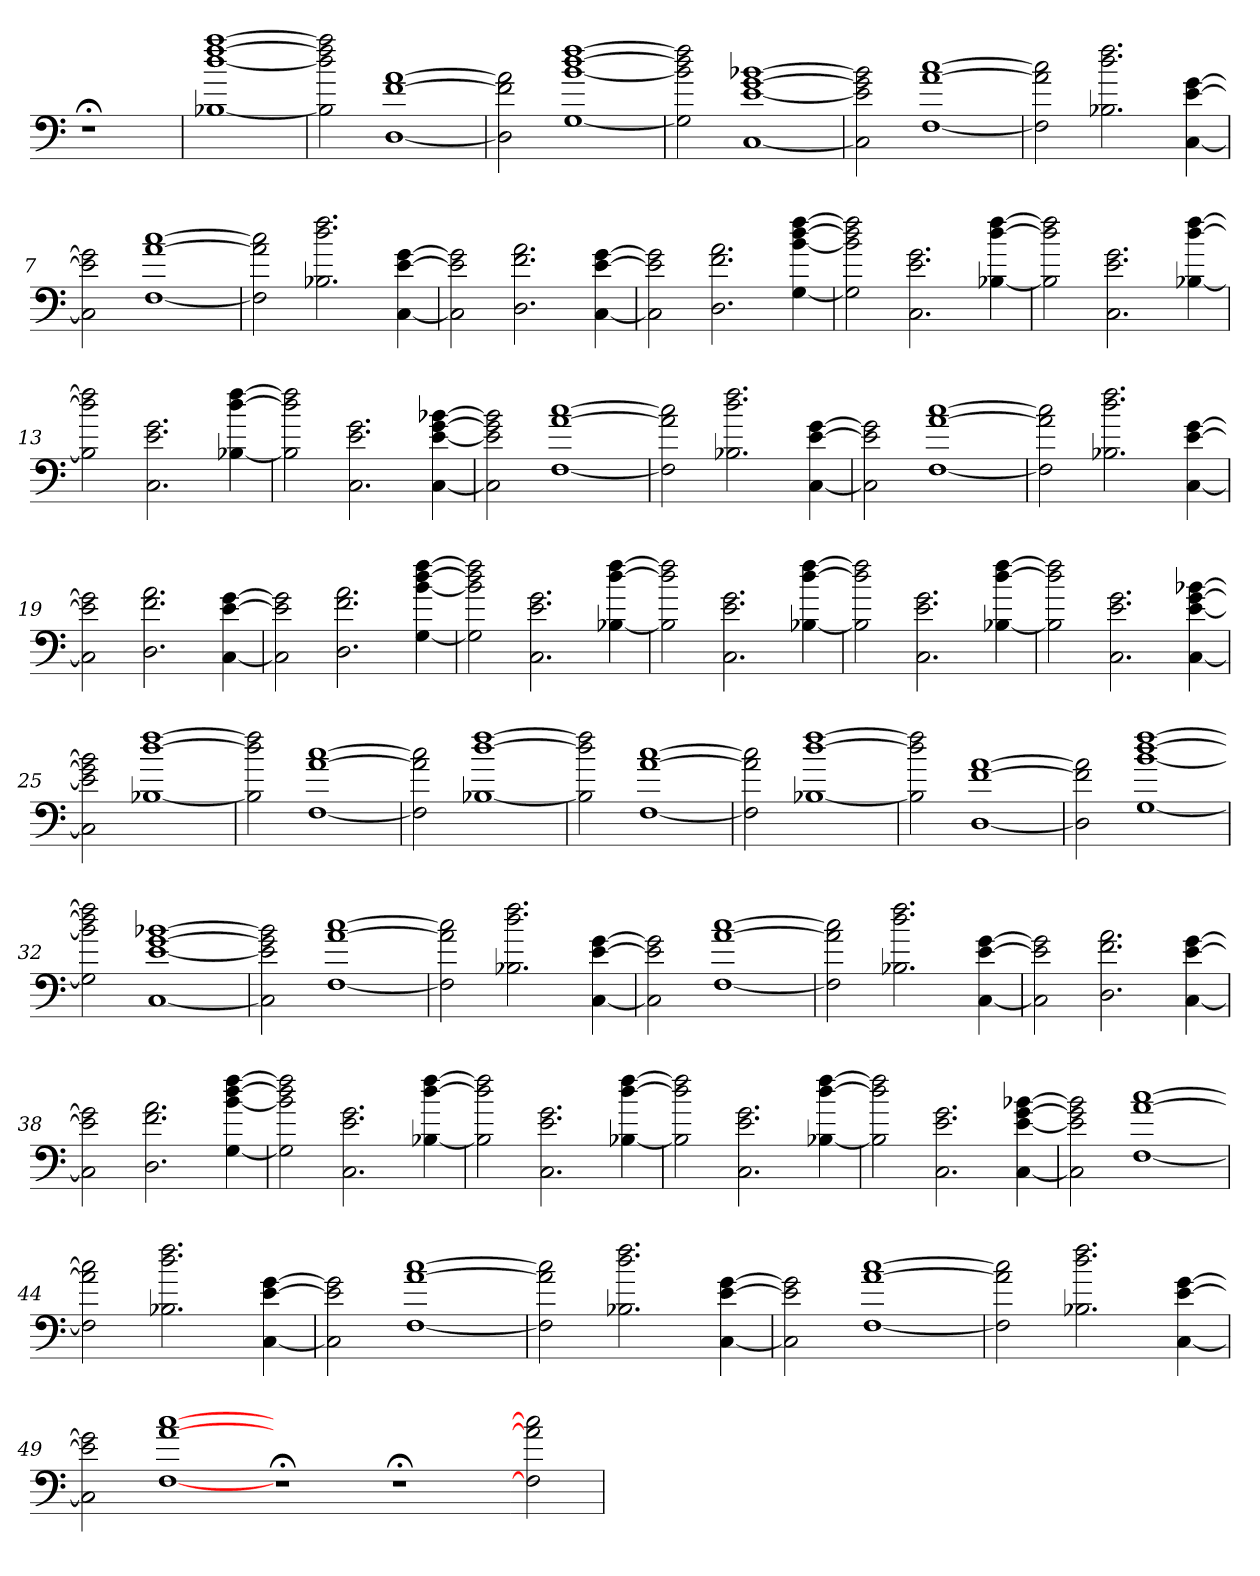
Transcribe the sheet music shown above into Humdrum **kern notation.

**kern
*part1
*staff1
=
1r;<
=1
[1B-X [1dd [1ff [1aa
=2
2B-] 2dd] 2ff] 2aa]
[1D [1f [1a
=3
2D] 2f] 2a]
[1G [1b [1dd [1ff
=4
2G] 2b] 2dd] 2ff]
[1C [1e [1g [1b-X
=5
2C] 2e] 2g] 2b-]
[1F [1a [1cc
=6
2F] 2a] 2cc]
2.B-X 2.dd 2.ff
[4C [4e [4g
=7
2C] 2e] 2g]
[1F [1a [1cc
=8
2F] 2a] 2cc]
2.B-X 2.dd 2.ff
[4C [4e [4g
=9
2C] 2e] 2g]
2.D 2.f 2.a
[4C [4e [4g
=10
2C] 2e] 2g]
2.D 2.f 2.a
[4G [4b [4dd [4ff
=11
2G] 2b] 2dd] 2ff]
2.C 2.e 2.g
[4B-X [4dd [4ff
=12
2B-] 2dd] 2ff]
2.C 2.e 2.g
[4B-X [4dd [4ff
=13
2B-] 2dd] 2ff]
2.C 2.e 2.g
[4B-X [4dd [4ff
=14
2B-] 2dd] 2ff]
2.C 2.e 2.g
[4C [4e [4g [4b-X
=15
2C] 2e] 2g] 2b-]
[1F [1a [1cc
=16
2F] 2a] 2cc]
2.B-X 2.dd 2.ff
[4C [4e [4g
=17
2C] 2e] 2g]
[1F [1a [1cc
=18
2F] 2a] 2cc]
2.B-X 2.dd 2.ff
[4C [4e [4g
=19
2C] 2e] 2g]
2.D 2.f 2.a
[4C [4e [4g
=20
2C] 2e] 2g]
2.D 2.f 2.a
[4G [4b [4dd [4ff
=21
2G] 2b] 2dd] 2ff]
2.C 2.e 2.g
[4B-X [4dd [4ff
=22
2B-] 2dd] 2ff]
2.C 2.e 2.g
[4B-X [4dd [4ff
=23
2B-] 2dd] 2ff]
2.C 2.e 2.g
[4B-X [4dd [4ff
=24
2B-] 2dd] 2ff]
2.C 2.e 2.g
[4C [4e [4g [4b-X
=25
2C] 2e] 2g] 2b-]
[1B-X [1dd [1ff
=26
2B-] 2dd] 2ff]
[1F [1a [1cc
=27
2F] 2a] 2cc]
[1B-X [1dd [1ff
=28
2B-] 2dd] 2ff]
[1F [1a [1cc
=29
2F] 2a] 2cc]
[1B-X [1dd [1ff
=30
2B-] 2dd] 2ff]
[1D [1f [1a
=31
2D] 2f] 2a]
[1G [1b [1dd [1ff
=32
2G] 2b] 2dd] 2ff]
[1C [1e [1g [1b-X
=33
2C] 2e] 2g] 2b-]
[1F [1a [1cc
=34
2F] 2a] 2cc]
2.B-X 2.dd 2.ff
[4C [4e [4g
=35
2C] 2e] 2g]
[1F [1a [1cc
=36
2F] 2a] 2cc]
2.B-X 2.dd 2.ff
[4C [4e [4g
=37
2C] 2e] 2g]
2.D 2.f 2.a
[4C [4e [4g
=38
2C] 2e] 2g]
2.D 2.f 2.a
[4G [4b [4dd [4ff
=39
2G] 2b] 2dd] 2ff]
2.C 2.e 2.g
[4B-X [4dd [4ff
=40
2B-] 2dd] 2ff]
2.C 2.e 2.g
[4B-X [4dd [4ff
=41
2B-] 2dd] 2ff]
2.C 2.e 2.g
[4B-X [4dd [4ff
=42
2B-] 2dd] 2ff]
2.C 2.e 2.g
[4C [4e [4g [4b-X
=43
2C] 2e] 2g] 2b-]
[1F [1a [1cc
=44
2F] 2a] 2cc]
2.B-X 2.dd 2.ff
[4C [4e [4g
=45
2C] 2e] 2g]
[1F [1a [1cc
=46
2F] 2a] 2cc]
2.B-X 2.dd 2.ff
[4C [4e [4g
=47
2C] 2e] 2g]
[1F [1a [1cc
=48
2F] 2a] 2cc]
2.B-X 2.dd 2.ff
[4C [4e [4g
=49
2C] 2e] 2g]
[1F [1a [1cc
1r;<
1r;<
=50-
2F] 2a] 2cc]
=
*-
